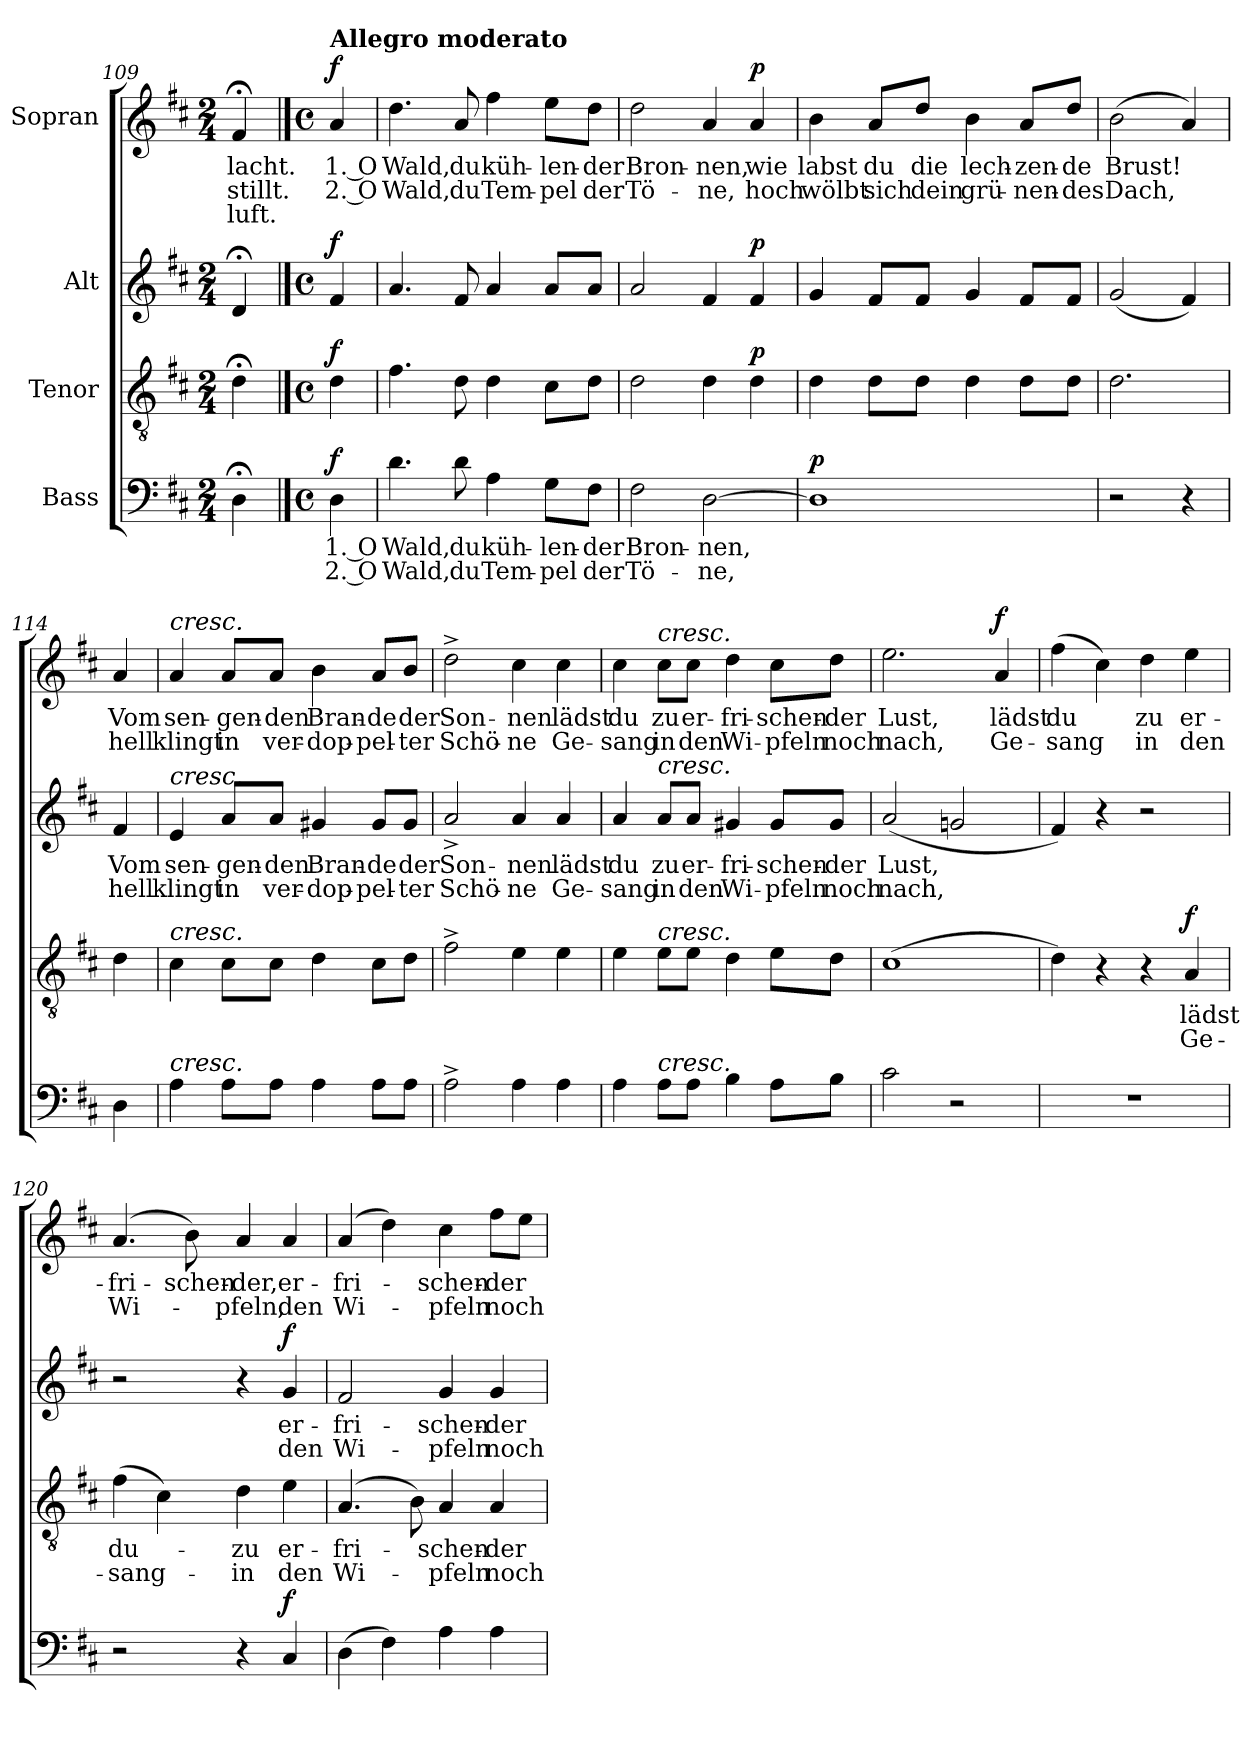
**kern	**text	**text	**dynam	**kern	**text	**text	**dynam	**kern	**text	**text	**dynam	**kern	**text	**text	**text	**dynam
*part4	*part4	*part4	*part4	*part3	*part3	*part3	*part3	*part2	*part2	*part2	*part2	*part1	*part1	*part1	*part1	*part1
*staff4	*staff4	*staff4	*staff4	*staff3	*staff3	*staff3	*staff3	*staff2	*staff2	*staff2	*staff2	*staff1	*staff1	*staff1	*staff1	*staff1
*I"Bass	*	*	*	*I"Tenor	*	*	*	*I"Alt	*	*	*	*I"Sopran	*	*	*	*
*clefF4	*	*	*	*clefGv2	*	*	*	*clefG2	*	*	*	*clefG2	*	*	*	*
*k[f#c#]	*	*	*	*k[f#c#]	*	*	*	*k[f#c#]	*	*	*	*k[f#c#]	*	*	*	*
*M2/4	*	*	*	*M2/4	*	*	*	*M2/4	*	*	*	*M2/4	*	*	*	*
=109	=109	=109	=109	=109	=109	=109	=109	=109	=109	=109	=109	=109	=109	=109	=109	=109
!	!	!	!	!	!	!	!	!	!	!	!	!	!LO:LY:b	!LO:LY:b	!LO:LY:b	!
4D;<\	.	.	.	4d;<\	.	.	.	4d;</	.	.	.	4f#;</	lacht.	-stillt.	-luft.	.
!!LO:PB:g=z
==110	==110	==110	==110	==110	==110	==110	==110	==110	==110	==110	==110	==110	==110	==110	==110	==110
*M4/4	*	*	*	*M4/4	*	*	*	*M4/4	*	*	*	*M4/4	*	*	*	*
*met(c)	*	*	*	*met(c)	*	*	*	*met(c)	*	*	*	*met(c)	*	*	*	*
!	!	!	!	!	!	!	!	!	!	!	!	!LO:TX:a:B:t=Allegro moderato	!	!	!	!
!	!LO:LY:b	!LO:LY:b	!LO:DY:b	!	!	!	!LO:DY:b	!	!	!	!LO:DY:b	!	!LO:LY:b	!LO:LY:b	!	!LO:DY:b
4D\	1. O	2. O	f	4d\	.	.	f	4f#/	.	.	f	4a/	1. O	2. O	.	f
=111	=111	=111	=111	=111	=111	=111	=111	=111	=111	=111	=111	=111	=111	=111	=111	=111
!	!LO:LY:b	!LO:LY:b	!	!	!	!	!	!	!	!	!	!	!LO:LY:b	!LO:LY:b	!	!
4.d\	Wald,	Wald,	.	4.f#\	.	.	.	4.a/	.	.	.	4.dd\	Wald,	Wald,	.	.
!	!LO:LY:b	!LO:LY:b	!	!	!	!	!	!	!	!	!	!	!LO:LY:b	!LO:LY:b	!	!
8d\	du	du	.	8d\	.	.	.	8f#/	.	.	.	8a/	du	du	.	.
!	!LO:LY:b	!LO:LY:b	!	!	!	!	!	!	!	!	!	!	!LO:LY:b	!LO:LY:b	!	!
4A\	küh-	Tem-	.	4d\	.	.	.	4a/	.	.	.	4ff#\	küh-	Tem-	.	.
!	!LO:LY:b	!LO:LY:b	!	!	!	!	!	!	!	!	!	!	!LO:LY:b	!LO:LY:b	!	!
8G\L	-len-	-pel	.	8c#\L	.	.	.	8a/L	.	.	.	8ee\L	-len-	-pel	.	.
!	!LO:LY:b	!LO:LY:b	!	!	!	!	!	!	!	!	!	!	!LO:LY:b	!LO:LY:b	!	!
8F#\J	-der	der	.	8d\J	.	.	.	8a/J	.	.	.	8dd\J	-der	der	.	.
=112	=112	=112	=112	=112	=112	=112	=112	=112	=112	=112	=112	=112	=112	=112	=112	=112
!	!LO:LY:b	!LO:LY:b	!	!	!	!	!	!	!	!	!	!	!LO:LY:b	!LO:LY:b	!	!
2F#\	Bron-	Tö-	.	2d\	.	.	.	2a/	.	.	.	2dd\	Bron-	Tö-	.	.
!	!LO:LY:b	!LO:LY:b	!	!	!	!	!	!	!	!	!	!	!LO:LY:b	!LO:LY:b	!	!
[2D\	-nen,	-ne,	.	4d\	.	.	.	4f#/	.	.	.	4a/	-nen,	-ne,	.	.
!	!	!	!	!	!	!	!LO:DY:b	!	!	!	!LO:DY:b	!	!LO:LY:b	!LO:LY:b	!	!LO:DY:b
.	.	.	.	4d\	.	.	p	4f#/	.	.	p	4a/	wie	hoch	.	p
=113	=113	=113	=113	=113	=113	=113	=113	=113	=113	=113	=113	=113	=113	=113	=113	=113
!	!	!	!LO:DY:b	!	!	!	!	!	!	!	!	!	!LO:LY:b	!LO:LY:b	!	!
1D]	.	.	p	4d\	.	.	.	4g/	.	.	.	4b\	labst	wölbt	.	.
!	!	!	!	!	!	!	!	!	!	!	!	!	!LO:LY:b	!LO:LY:b	!	!
.	.	.	.	8d\L	.	.	.	8f#/L	.	.	.	8a/L	du	sich	.	.
!	!	!	!	!	!	!	!	!	!	!	!	!	!LO:LY:b	!LO:LY:b	!	!
.	.	.	.	8d\J	.	.	.	8f#/J	.	.	.	8dd/J	die	dein	.	.
!	!	!	!	!	!	!	!	!	!	!	!	!	!LO:LY:b	!LO:LY:b	!	!
.	.	.	.	4d\	.	.	.	4g/	.	.	.	4b\	lech-	grü-	.	.
!	!	!	!	!	!	!	!	!	!	!	!	!	!LO:LY:b	!LO:LY:b	!	!
.	.	.	.	8d\L	.	.	.	8f#/L	.	.	.	8a/L	-zen-	-nen-	.	.
!	!	!	!	!	!	!	!	!	!	!	!	!	!LO:LY:b	!LO:LY:b	!	!
.	.	.	.	8d\J	.	.	.	8f#/J	.	.	.	8dd/J	-de	-des	.	.
=114	=114	=114	=114	=114	=114	=114	=114	=114	=114	=114	=114	=114	=114	=114	=114	=114
!	!	!	!	!	!	!	!	!	!	!	!	!	!LO:LY:b	!LO:LY:b	!	!
2r	.	.	.	2.d\	.	.	.	(<2g/	.	.	.	(>2b\	-Brust!	Dach,	.	.
4r	.	.	.	.	.	.	.	4f#/)	.	.	.	4a/)	.	.	.	.
!!LO:LB:g=z
=114X5	=114X5	=114X5	=114X5	=114X5	=114X5	=114X5	=114X5	=114X5	=114X5	=114X5	=114X5	=114X5	=114X5	=114X5	=114X5	=114X5
!	!	!	!	!	!	!	!	!	!LO:LY:b	!LO:LY:b	!	!	!LO:LY:b	!LO:LY:b	!	!
4D\	.	.	.	4d\	.	.	.	4f#/	Vom	hell	.	4a/	Vom	hell	.	.
=115	=115	=115	=115	=115	=115	=115	=115	=115	=115	=115	=115	=115	=115	=115	=115	=115
!	!	!	!	!	!	!	!	!	!	!	!	!LO:TX:a:i:t=cresc.	!	!	!	!
!	!	!	!	!	!	!	!	!LO:TX:a:i:t=cresc.	!	!	!	!	!	!	!	!
!	!	!	!	!LO:TX:a:i:t=cresc.	!	!	!	!	!	!	!	!	!	!	!	!
!LO:TX:a:i:t=cresc.	!	!	!	!	!	!	!	!	!	!	!	!	!	!	!	!
!	!	!	!	!	!	!	!	!	!LO:LY:b	!LO:LY:b	!	!	!LO:LY:b	!LO:LY:b	!	!
4A\	.	.	.	4c#\	.	.	.	4e/	sen-	klingt	.	4a/	sen-	klingt	.	.
!	!	!	!	!	!	!	!	!	!LO:LY:b	!LO:LY:b	!	!	!LO:LY:b	!LO:LY:b	!	!
8A\L	.	.	.	8c#\L	.	.	.	8a/L	-gen-	in	.	8a/L	-gen-	in	.	.
!	!	!	!	!	!	!	!	!	!LO:LY:b	!LO:LY:b	!	!	!LO:LY:b	!LO:LY:b	!	!
8A\J	.	.	.	8c#\J	.	.	.	8a/J	-den	ver-	.	8a/J	-den	ver-	.	.
!	!	!	!	!	!	!	!	!	!LO:LY:b	!LO:LY:b	!	!	!LO:LY:b	!LO:LY:b	!	!
4A\	.	.	.	4d\	.	.	.	4g#X/	Bran-	-dop-	.	4b\	Bran-	-dop-	.	.
!	!	!	!	!	!	!	!	!	!LO:LY:b	!LO:LY:b	!	!	!LO:LY:b	!LO:LY:b	!	!
8A\L	.	.	.	8c#\L	.	.	.	8g#/L	-de	-pel-	.	8a/L	-de	-pel-	.	.
!	!	!	!	!	!	!	!	!	!LO:LY:b	!LO:LY:b	!	!	!LO:LY:b	!LO:LY:b	!	!
8A\J	.	.	.	8d\J	.	.	.	8g#/J	der	-ter	.	8b/J	der	-ter	.	.
=116	=116	=116	=116	=116	=116	=116	=116	=116	=116	=116	=116	=116	=116	=116	=116	=116
!	!	!	!	!	!	!	!	!	!LO:LY:b	!LO:LY:b	!	!	!LO:LY:b	!LO:LY:b	!	!
2A^\	.	.	.	2f#^\	.	.	.	2a^/	Son-	Schö-	.	2dd^\	Son-	Schö-	.	.
!	!	!	!	!	!	!	!	!	!LO:LY:b	!LO:LY:b	!	!	!LO:LY:b	!LO:LY:b	!	!
4A\	.	.	.	4e\	.	.	.	4a/	-nen	-ne	.	4cc#\	-nen	-ne	.	.
!	!	!	!	!	!	!	!	!	!LO:LY:b	!LO:LY:b	!	!	!LO:LY:b	!LO:LY:b	!	!
4A\	.	.	.	4e\	.	.	.	4a/	lädst	Ge-	.	4cc#\	lädst	Ge-	.	.
=117	=117	=117	=117	=117	=117	=117	=117	=117	=117	=117	=117	=117	=117	=117	=117	=117
!	!	!	!	!	!	!	!	!	!LO:LY:b	!LO:LY:b	!	!	!LO:LY:b	!LO:LY:b	!	!
4A\	.	.	.	4e\	.	.	.	4a/	du	-sang	.	4cc#\	du	-sang	.	.
!	!	!	!	!	!	!	!	!	!	!	!	!LO:TX:a:i:t=cresc.	!	!	!	!
!	!	!	!	!	!	!	!	!LO:TX:a:i:t=cresc.	!	!	!	!	!	!	!	!
!	!	!	!	!LO:TX:a:i:t=cresc.	!	!	!	!	!	!	!	!	!	!	!	!
!LO:TX:a:i:t=cresc.	!	!	!	!	!	!	!	!	!	!	!	!	!	!	!	!
!	!	!	!	!	!	!	!	!	!LO:LY:b	!LO:LY:b	!	!	!LO:LY:b	!LO:LY:b	!	!
8A\L	.	.	.	8e\L	.	.	.	8a/L	zu	in	.	8cc#\L	zu	in	.	.
!	!	!	!	!	!	!	!	!	!LO:LY:b	!LO:LY:b	!	!	!LO:LY:b	!LO:LY:b	!	!
8A\J	.	.	.	8e\J	.	.	.	8a/J	er-	den	.	8cc#\J	er-	den	.	.
!	!	!	!	!	!	!	!	!	!LO:LY:b	!LO:LY:b	!	!	!LO:LY:b	!LO:LY:b	!	!
4B\	.	.	.	4d\	.	.	.	4g#X/	-fri-	Wi-	.	4dd\	-fri-	Wi-	.	.
!	!	!	!	!	!	!	!	!	!LO:LY:b	!LO:LY:b	!	!	!LO:LY:b	!LO:LY:b	!	!
8A\L	.	.	.	8e\L	.	.	.	8g#/L	-schen-	-pfeln	.	8cc#\L	-schen-	-pfeln	.	.
!	!	!	!	!	!	!	!	!	!LO:LY:b	!LO:LY:b	!	!	!LO:LY:b	!LO:LY:b	!	!
8B\J	.	.	.	8d\J	.	.	.	8g#/J	-der	noch	.	8dd\J	-der	noch	.	.
=118	=118	=118	=118	=118	=118	=118	=118	=118	=118	=118	=118	=118	=118	=118	=118	=118
!	!	!	!	!	!	!	!	!	!LO:LY:b	!LO:LY:b	!	!	!LO:LY:b	!LO:LY:b	!	!
2c#\	.	.	.	(>1c#	.	.	.	(<2a/	Lust,	nach,	.	2.ee\	Lust,	nach,	.	.
2r	.	.	.	.	.	.	.	2gn/	.	.	.	.	.	.	.	.
!	!	!	!	!	!	!	!	!	!	!	!	!	!LO:LY:b	!LO:LY:b	!	!LO:DY:b
.	.	.	.	.	.	.	.	.	.	.	.	4a/	lädst	Ge-	.	f
!!LO:PB:g=z
=119	=119	=119	=119	=119	=119	=119	=119	=119	=119	=119	=119	=119	=119	=119	=119	=119
!	!	!	!	!	!	!	!	!	!	!	!	!	!LO:LY:b	!LO:LY:b	!	!
1r	.	.	.	4d\)	.	.	.	4f#/)	.	.	.	(>4ff#\	du	-sang	.	.
.	.	.	.	4r	.	.	.	4r	.	.	.	4cc#\)	.	.	.	.
!	!	!	!	!	!	!	!	!	!	!	!	!	!LO:LY:b	!LO:LY:b	!	!
.	.	.	.	4r	.	.	.	2r	.	.	.	4dd\	zu	in	.	.
!	!	!	!	!	!LO:LY:b	!LO:LY:b	!LO:DY:b	!	!	!	!	!	!LO:LY:b	!LO:LY:b	!	!
.	.	.	.	4A/	lädst	Ge-	f	.	.	.	.	4ee\	er-	den	.	.
=120	=120	=120	=120	=120	=120	=120	=120	=120	=120	=120	=120	=120	=120	=120	=120	=120
!	!	!	!	!	!LO:LY:b	!LO:LY:b	!	!	!	!	!	!	!LO:LY:b	!LO:LY:b	!	!
2r	.	.	.	(>4f#\	du-	-sang-	.	2r	.	.	.	(>4.a/	-fri-	Wi-	.	.
.	.	.	.	4c#\)	.	.	.	.	.	.	.	.	.	.	.	.
!	!	!	!	!	!	!	!	!	!	!	!	!	!LO:LY:b	!	!	!
.	.	.	.	.	.	.	.	.	.	.	.	8b\)	-schen-	.	.	.
!	!	!	!	!	!LO:LY:b	!LO:LY:b	!	!	!	!	!	!	!LO:LY:b	!LO:LY:b	!	!
4r	.	.	.	4d\	-zu	-in	.	4r	.	.	.	4a/	-der,	-pfeln,	.	.
!	!	!	!LO:DY:b	!	!LO:LY:b	!LO:LY:b	!	!	!LO:LY:b	!LO:LY:b	!LO:DY:b	!	!LO:LY:b	!LO:LY:b	!	!
4C#/	.	.	f	4e\	er-	den	.	4g/	er-	den	f	4a/	er-	den	.	.
=121	=121	=121	=121	=121	=121	=121	=121	=121	=121	=121	=121	=121	=121	=121	=121	=121
!	!	!	!	!	!LO:LY:b	!LO:LY:b	!	!	!LO:LY:b	!LO:LY:b	!	!	!LO:LY:b	!LO:LY:b	!	!
(>4D\	.	.	.	(>4.A/	-fri-	Wi-	.	2f#/	-fri-	Wi-	.	(>4a/	-fri-	Wi-	.	.
4F#\)	.	.	.	.	.	.	.	.	.	.	.	4dd\)	.	.	.	.
.	.	.	.	8B\)	.	.	.	.	.	.	.	.	.	.	.	.
!	!	!	!	!	!LO:LY:b	!LO:LY:b	!	!	!LO:LY:b	!LO:LY:b	!	!	!LO:LY:b	!LO:LY:b	!	!
4A\	.	.	.	4A/	-schen-	-pfeln	.	4g/	-schen-	-pfeln	.	4cc#\	-schen-	-pfeln	.	.
!	!	!	!	!	!LO:LY:b	!LO:LY:b	!	!	!LO:LY:b	!LO:LY:b	!	!	!LO:LY:b	!LO:LY:b	!	!
4A\	.	.	.	4A/	-der	noch	.	4g/	-der	noch	.	8ff#\L	-der	noch	.	.
.	.	.	.	.	.	.	.	.	.	.	.	8ee\J	.	.	.	.
=	=	=	=	=	=	=	=	=	=	=	=	=	=	=	=	=
*-	*-	*-	*-	*-	*-	*-	*-	*-	*-	*-	*-	*-	*-	*-	*-	*-
